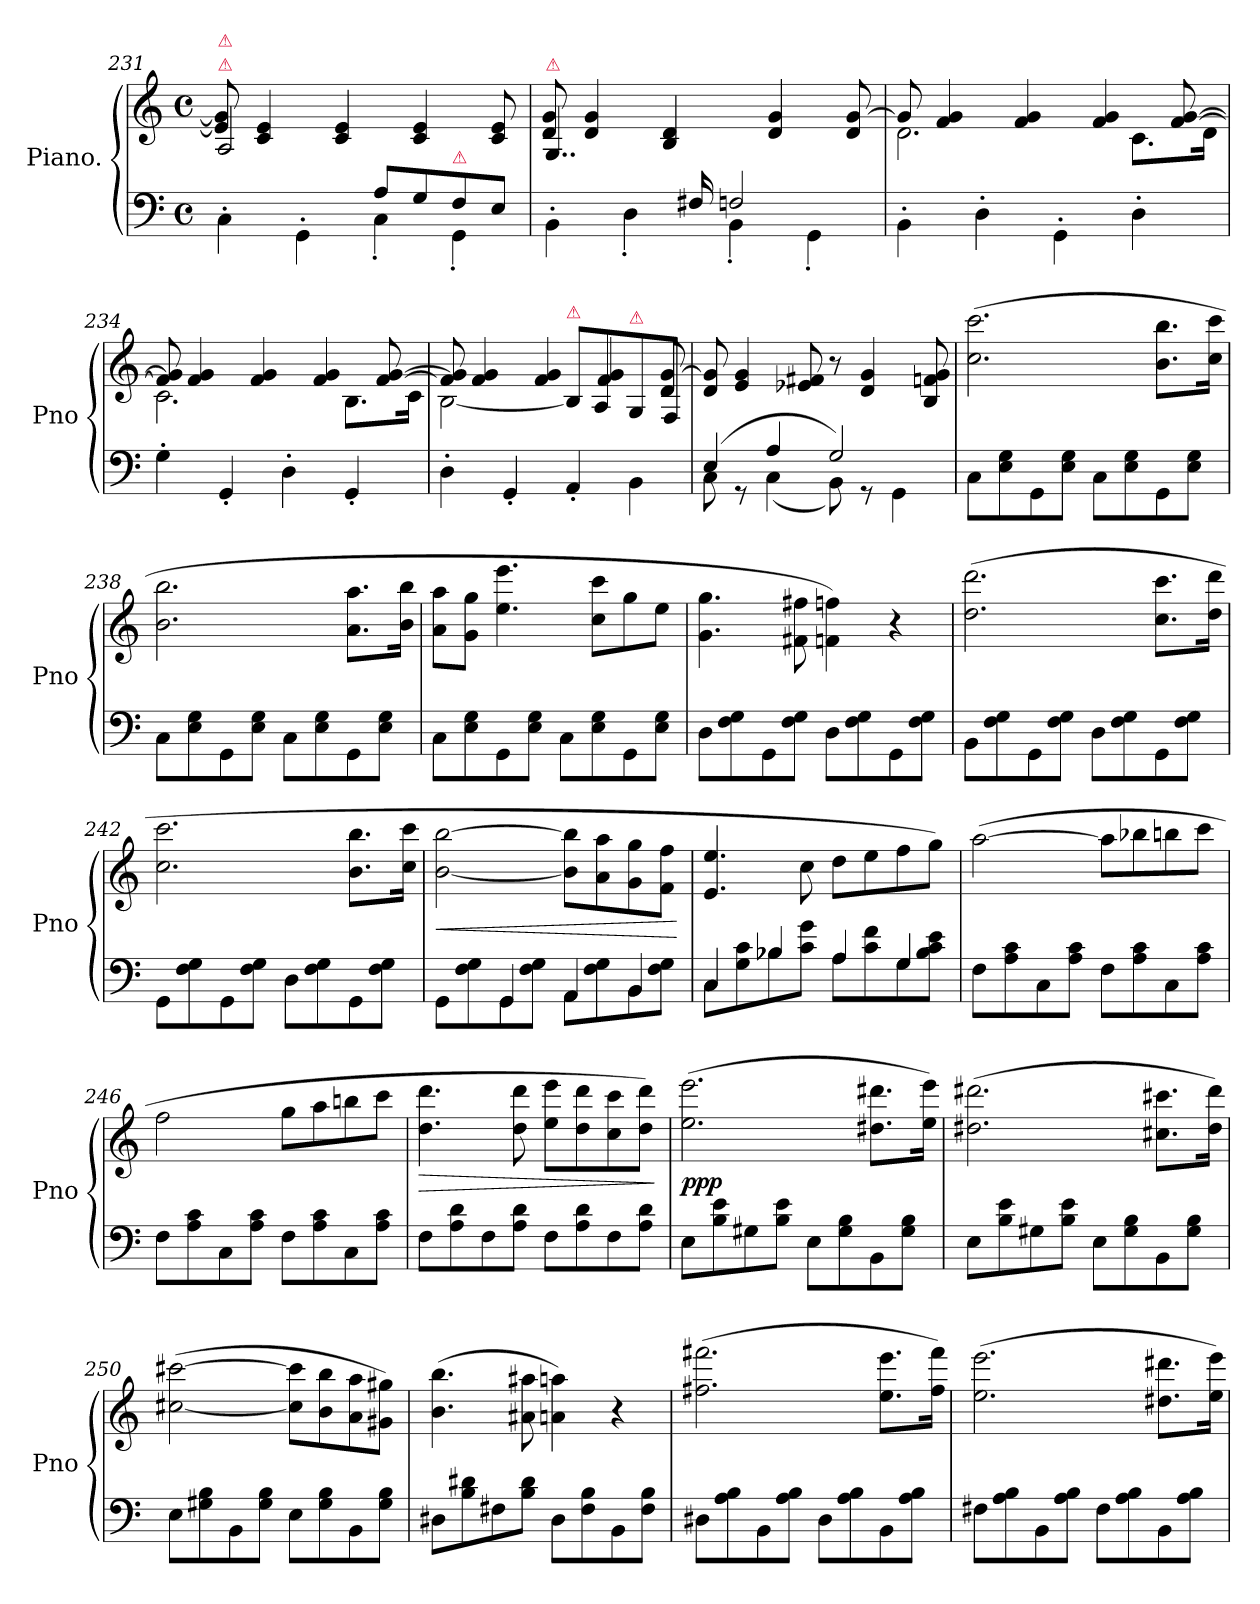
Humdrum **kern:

**kern	**kern	**dynam
*part1	*part1	*part1
*staff2	*staff1	*staff1/2
*I"Piano.	*	*
*I'Pno	*	*
*clefF4	*clefG2	*
*k[]	*k[]	*
*C:	*C:	*
*M4/4	*M4/4	*
*met(c)	*met(c)	*
=231	=231	=231
*^	*^	*
!	!	!LO:TX:a:color=crimson:t=⚠	!	!
!	!	!LO:TX:a:color=crimson:t=⚠	!	!
2ryy	4C'\	2A/	8e]/ 8g]/	.
.	.	.	4c/ 4e/	.
.	4GG'\	.	.	.
.	.	.	4c/ 4e/	.
8A/L	4C'\	2ryy	.	.
8G/	.	.	4c/ 4e/	.
!LO:TX:a:color=crimson:t=⚠	!	!	!	!
8F/	4GG'\	.	.	.
8E/J	.	.	8c/ 8e/	.
=232	=232	=232	=232	=232
!	!	!LO:TX:a:color=crimson:t=⚠	!	!
4..ryy	4BB'\	4..G/	8d/ 8g/	.
.	.	.	4d/ 4g/	.
.	4D'\	.	.	.
.	.	.	4B/ 4d/	.
16F#X/	.	16ryy	.	.
2Fn/	4BB'\	2ryy	.	.
.	.	.	4d/ 4g/	.
.	4GG'\	.	.	.
.	.	.	8d/ [8g/	.
*v	*v	*	*	*
=233	=233	=233	=233
4BB'<\	8g/]	2.d\	.
.	4f/ 4g/	.	.
4D'\	.	.	.
.	4f/ 4g/	.	.
4GG'<\	.	.	.
.	4f/ 4g/	.	.
4D'\	.	8.c\L	.
.	[8f/ [8g/	.	.
.	.	16d\Jk	.
=234	=234	=234	=234
4G'\	8f]/ 8g]/	2.c\	.
.	4f/ 4g/	.	.
4GG'/	.	.	.
.	4f/ 4g/	.	.
4D'\	.	.	.
.	4f/ 4g/	.	.
4GG'/	.	8.B\L	.
.	[8f/ [8g/	.	.
.	.	16c\Jk	.
=235	=235	=235	=235
4D'\	8f]/ 8g]/	[2B\	.
.	4f/ 4g/	.	.
4GG'/	.	.	.
.	4f/ 4g/	.	.
!	!	!LO:TX:a:color=crimson:t=⚠	!
4AA'/	.	8B\L]	.
.	4f/ 4g/	8A\	.
!	!	!LO:TX:a:color=crimson:t=⚠	!
4BB\	.	8G/	.
.	8d/ [8g/	8F/J	.
*	*v	*v	*
=236	=236	=236
*^	*	*
(4E/	8C\	8d/ 8g]/	.
.	8r	4e/ 4g/	.
4A/	(4C\	.	.
.	.	8e-X/ 8f#X/	.
2G/)	8BB\)	8r	.
.	8r	4d/ 4g/	.
.	4GG\	.	.
.	.	8B/ 8fn/ 8g/	.
*v	*v	*	*
=237	=237	=237
8C\L	(2.cc\ 2.ccc\	.
8E\ 8G\	.	.
8GG\	.	.
8E\ 8G\J	.	.
8C\L	.	.
8E\ 8G\	.	.
8GG\	8.b\ 8.bb\L	.
8E\ 8G\J	.	.
.	16cc\ 16ccc\Jk	.
=238	=238	=238
8C\L	2.b\ 2.bb\	.
8E\ 8G\	.	.
8GG\	.	.
8E\ 8G\J	.	.
8C\L	.	.
8E\ 8G\	.	.
8GG\	8.a\ 8.aa\L	.
8E\ 8G\J	.	.
.	16b\ 16bb\Jk	.
=239	=239	=239
8C\L	8a\ 8aa\L	.
8E\ 8G\	8g\ 8gg\J	.
8GG\	4.ee\ 4.eee\	.
8E\ 8G\J	.	.
8C\L	.	.
8E\ 8G\	8cc\ 8ccc\L	.
8GG\	8gg\	.
8E\ 8G\J	8ee\J	.
=240	=240	=240
8D\L	4.g\ 4.gg\	.
8F\ 8G\	.	.
8GG\	.	.
8F\ 8G\J	8f#X\ 8ff#X\	.
8D\L	4fn\ 4ffn\)	.
8F\ 8G\	.	.
8GG\	4r	.
8F\ 8G\J	.	.
=241	=241	=241
8BB\L	(2.dd\ 2.ddd\	.
8F\ 8G\	.	.
8GG\	.	.
8F\ 8G\J	.	.
8D\L	.	.
8F\ 8G\	.	.
8GG\	8.cc\ 8.ccc\L	.
8F\ 8G\J	.	.
.	16dd\ 16ddd\Jk	.
=242	=242	=242
8GG\L	2.cc\ 2.ccc\	.
8F\ 8G\	.	.
8GG\	.	.
8F\ 8G\J	.	.
8D\L	.	.
8F\ 8G\	.	.
8GG\	8.b\ 8.bb\L	.
8F\ 8G\J	.	.
.	16cc\ 16ccc\Jk	.
=243	=243	=243
*^	*	*
!	!	!	!LO:HP:b
8GG\L	4ryy	[2b\ [2bb\	<
8F\ 8G\	.	.	.
8GG\	4GG/	.	.
8F\ 8G\J	.	.	.
8AA\L	4AA/	8b]\ 8bb]\L	.
8F\ 8G\	.	8a\ 8aa\	.
8BB\	4BB/	8g\ 8gg\	.
8F\ 8G\J	.	8f\ 8ff\J	.
*v	*v	*	*
.	.	[
=244	=244	=244
*^	*	*
4C/	8C\L	4.e/ 4.ee/	.
.	8G\ 8c\	.	.
4B-X/	8B-X\	.	.
.	8c\ 8g\J	8cc\	.
4A/	8A\L	8dd\L	.
.	8c\ 8f\	8ee\	.
4G/	8G\	8ff\	.
.	8B-\ 8c\ 8e\J	8gg\J)	.
*v	*v	*	*
=245	=245	=245
8F\L	([2aa\	.
8A\ 8c\	.	.
8C\	.	.
8A\ 8c\J	.	.
8F\L	8aa\L]	.
8A\ 8c\	8bb-X\	.
8C\	8bbn\	.
8A\ 8c\J	8ccc\J	.
=246	=246	=246
8F\L	2ff\	.
8A\ 8c\	.	.
8C\	.	.
8A\ 8c\J	.	.
8F\L	8gg\L	.
8A\ 8c\	8aa\	.
8C\	8bbn\	.
8A\ 8c\J	8ccc\J	.
=247	=247	=247
!	!	!LO:HP:b
8F\L	4.dd\ 4.ddd\	>
8A\ 8d\	.	.
8F\	.	.
8A\ 8d\J	8dd\ 8ddd\	.
8F\L	8ee\ 8eee\L	.
8A\ 8d\	8dd\ 8ddd\	.
8F\	8cc\ 8ccc\	.
8A\ 8d\J	8dd\ 8ddd\J)	.
.	.	]
=248	=248	=248
8E\L	(2.ee\ 2.eee\	ppp
8B\ 8e\	.	.
8G#X\	.	.
8B\ 8e\J	.	.
8E\L	.	.
8G#\ 8B\	.	.
8BB\	8.dd#X\ 8.ddd#X\L	.
8G#\ 8B\J	.	.
.	16ee\ 16eee\Jk)	.
=249	=249	=249
8E\L	(2.dd#X\ 2.ddd#X\	.
8B\ 8e\	.	.
8G#X\	.	.
8B\ 8e\J	.	.
8E\L	.	.
8G#\ 8B\	.	.
8BB\	8.cc#X\ 8.ccc#X\L	.
8G#\ 8B\J	.	.
.	16dd#\ 16ddd#\Jk)	.
=250	=250	=250
8E\L	([2cc#X\ [2ccc#X\	.
8G#X\ 8B\	.	.
8BB\	.	.
8G#\ 8B\J	.	.
8E\L	8cc#]\ 8ccc#]\L	.
8G#\ 8B\	8b\ 8bb\	.
8BB\	8a\ 8aa\	.
8G#\ 8B\J	8g#X\ 8gg#X\J)	.
=251	=251	=251
8D#X\L	(4.b\ 4.bb\	.
8B\ 8d#X\	.	.
8F#X\	.	.
8B\ 8d#\J	8a#X\ 8aa#X\	.
8D#\L	4an\ 4aan\)	.
8F#\ 8B\	.	.
8BB\	4r	.
8F#\ 8B\J	.	.
=252	=252	=252
8D#X\L	(2.ff#X\ 2.fff#X\	.
8A\ 8B\	.	.
8BB\	.	.
8A\ 8B\J	.	.
8D#\L	.	.
8A\ 8B\	.	.
8BB\	8.ee\ 8.eee\L	.
8A\ 8B\J	.	.
.	16ff#\ 16fff#\Jk)	.
=253	=253	=253
8F#X\L	(2.ee\ 2.eee\	.
8A\ 8B\	.	.
8BB\	.	.
8A\ 8B\J	.	.
8F#\L	.	.
8A\ 8B\	.	.
8BB\	8.dd#X\ 8.ddd#X\L	.
8A\ 8B\J	.	.
.	16ee\ 16eee\Jk)	.
=	=	=
*-	*-	*-
